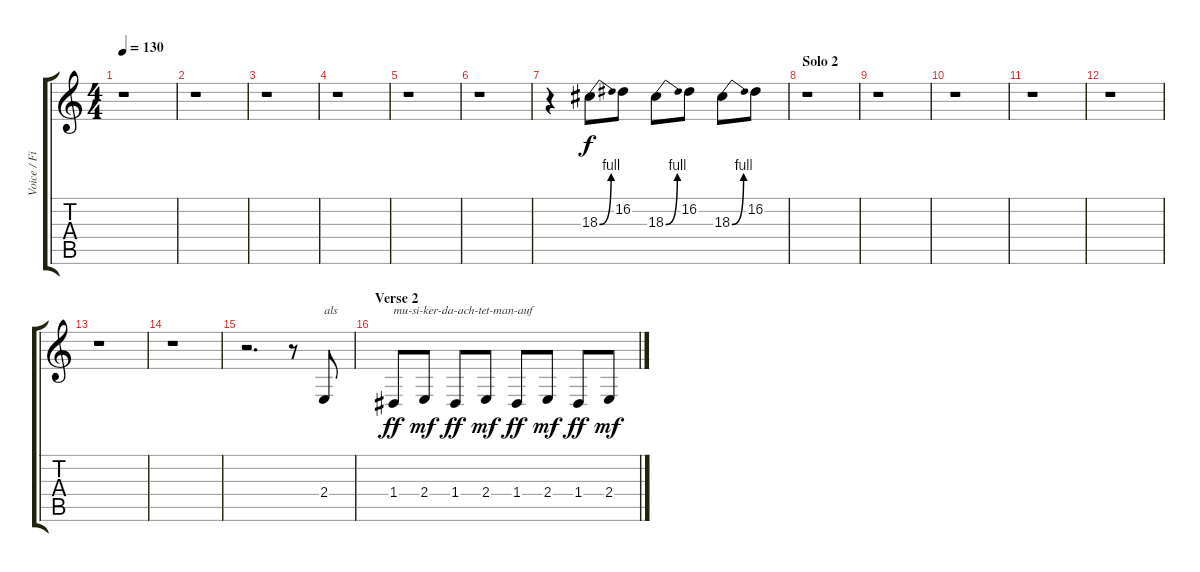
\track ("Voice / Fills" "Voice / Fi") {instrument lead2sawtooth}
\staff {score tabs}
\tuning (E4 B3 G3 D3 A2 E2) {hide}
\ts (4 4)
\tempo 130
\clef g2
\ks c
r.1{dy f} |
r.1 |
r.1 |
r.1 |
r.1 |
r.1 |
r.4{instrument overdrivenguitar} 18.3{be (bend 0 0 60 4)}.8{volume 7} 16.2.8{volume 7} 18.3{be (bend 0 0 60 4)}.8{volume 8} 16.2.8{volume 10} 18.3{be (bend 0 0 60 4)}.8{volume 12} 16.2.8{volume 13} |
\section ("" "Solo 2")
r.1{volume 16 instrument lead2sawtooth} |
r.1 |
r.1 |
r.1 |
r.1 |
r.1 |
r.1 |
r.2{d} r.8 2.4.8{txt "als"} |
\section ("" "Verse 2")
1.4.8{txt "mu-si-ker-da-ach-tet-man-auf" dy ff} 2.4.8{dy mf} 1.4.8{dy ff} 2.4.8{dy mf} 1.4.8{dy ff} 2.4.8{dy mf} 1.4.8{dy ff} 2.4.8{dy mf}
